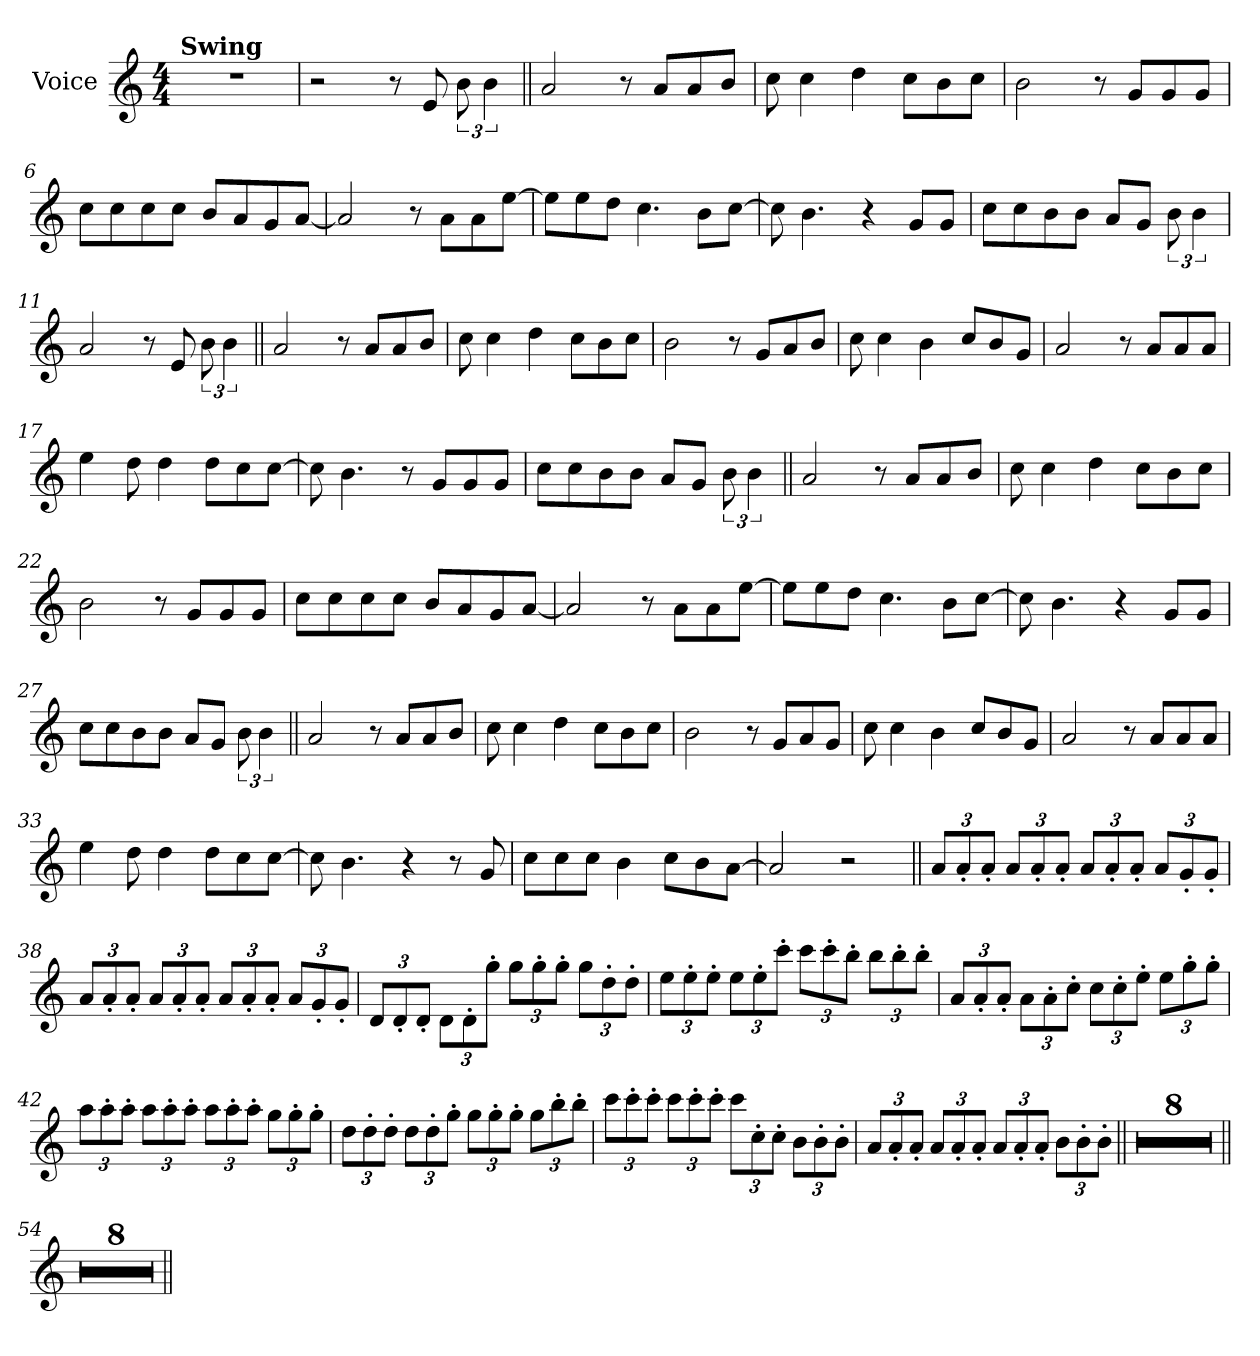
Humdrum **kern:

**kern
*part1
*staff1
*I"Voice
*I'Vc.
*clefG2
*k[]
*M4/4
*MM130
=1
!LO:TX:B:t=Swing
1r
=2
2r
8r
8e
12b
6b
=3||
2a
8r
8aL
8a
8bJ
=4
8cc
4cc
4dd
8ccL
8b
8ccJ
=5
2b
8r
8gL
8g
8gJ
=6
8ccL
8cc
8cc
8ccJ
8bL
8a
8g
[8aJ
=7
2a]
8r
8aL
8a
[8eeJ
=8
8eeL]
8ee
8ddJ
4.cc
8bL
[8ccJ
=9
8cc]
4.b
4r
8gL
8gJ
=10
8ccL
8cc
8b
8bJ
8aL
8gJ
12b
6b
=11
2a
8r
8e
12b
6b
=12||
2a
8r
8aL
8a
8bJ
=13
8cc
4cc
4dd
8ccL
8b
8ccJ
=14
2b
8r
8gL
8a
8bJ
=15
8cc
4cc
4b
8ccL
8b
8gJ
=16
2a
8r
8aL
8a
8aJ
=17
4ee
8dd
4dd
8ddL
8cc
[8ccJ
=18
8cc]
4.b
8r
8gL
8g
8gJ
=19
8ccL
8cc
8b
8bJ
8aL
8gJ
12b
6b
=20||
2a
8r
8aL
8a
8bJ
=21
8cc
4cc
4dd
8ccL
8b
8ccJ
=22
2b
8r
8gL
8g
8gJ
=23
8ccL
8cc
8cc
8ccJ
8bL
8a
8g
[8aJ
=24
2a]
8r
8aL
8a
[8eeJ
=25
8eeL]
8ee
8ddJ
4.cc
8bL
[8ccJ
=26
8cc]
4.b
4r
8gL
8gJ
=27
8ccL
8cc
8b
8bJ
8aL
8gJ
12b
6b
=28||
2a
8r
8aL
8a
8bJ
=29
8cc
4cc
4dd
8ccL
8b
8ccJ
=30
2b
8r
8gL
8a
8gJ
=31
8cc
4cc
4b
8ccL
8b
8gJ
=32
2a
8r
8aL
8a
8aJ
=33
4ee
8dd
4dd
8ddL
8cc
[8ccJ
=34
8cc]
4.b
4r
8r
8g
=35
8ccL
8cc
8ccJ
4b
8ccL
8b
[8aJ
=36
2a]
2r
=37||
*Xbrackettup
12a!L
12a'!
12a'!J
12a!L
12a'!
12a'!J
12a!L
12a'!
12a'!J
12a!L
12g'!
12g'!J
=38
12a!L
12a'!
12a'!J
12a!L
12a'!
12a'!J
12a!L
12a'!
12a'!J
12a!L
12g'!
12g'!J
=39
12d!L
12d'!
12d'!J
12d!L
12d'!
12gg'!J
12gg!L
12gg'!
12gg'!J
12gg!L
12dd'!
12dd'!J
=40
12ee!L
12ee'!
12ee'!J
12ee!L
12ee'!
12ccc'!J
12ccc!L
12ccc'!
12bb'!J
12bb!L
12bb'!
12bb'!J
=41
12a!L
12a'!
12a'!J
12a!L
12a'!
12cc'!J
12cc!L
12cc'!
12ee'!J
12ee!L
12gg'!
12gg'!J
=42
12aa!L
12aa'!
12aa'!J
12aa!L
12aa'!
12aa'!J
12aa!L
12aa'!
12aa'!J
12gg!L
12gg'!
12gg'!J
=43
12dd!L
12dd'!
12dd'!J
12dd!L
12dd'!
12gg'!J
12gg!L
12gg'!
12gg'!J
12gg!L
12bb'!
12bb'!J
=44
12ccc!L
12ccc'!
12ccc'!J
12ccc!L
12ccc'!
12ccc'!J
12ccc!L
12cc'!
12cc'!J
12b!L
12b'!
12b'!J
=45
12a!L
12a'!
12a'!J
12a!L
12a'!
12a'!J
12a!L
12a'!
12a'!J
12b!L
12b'!
12b'!J
=46||
1r
=47
1r
=48
1r
=49
1r
=50
1r
=51
1r
=52
1r
=53
1r
=54||
1r
=55
1r
=56
1r
=57
1r
=58
1r
=59
1r
=60
1r
=61
1r
=||
*-
